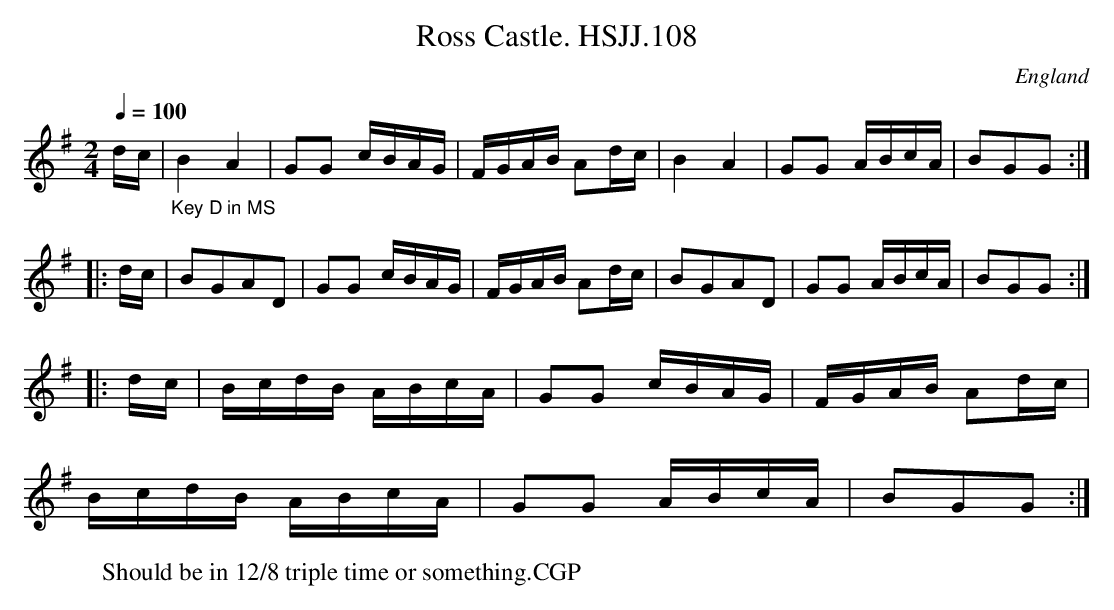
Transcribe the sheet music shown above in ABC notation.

X:1
T:Ross Castle. HSJJ.108
M:2/4
L:1/16
Q:1/4=100
O:England
K:G
dc|"_Key D in MS"B4A4|G2G2 cBAG|\
FGAB A2dc|B4A4|G2G2 ABcA|B2G2G2:|
|:dc|B2G2A2D2|G2G2 cBAG|FGAB A2dc|\
B2G2A2D2|G2G2 ABcA|B2G2G2:|
|:dc|BcdB ABcA|G2G2 cBAG|FGAB A2dc|
BcdB ABcA|G2G2 ABcA|B2G2G2:|
W:Should be in 12/8 triple time or something.CGP
